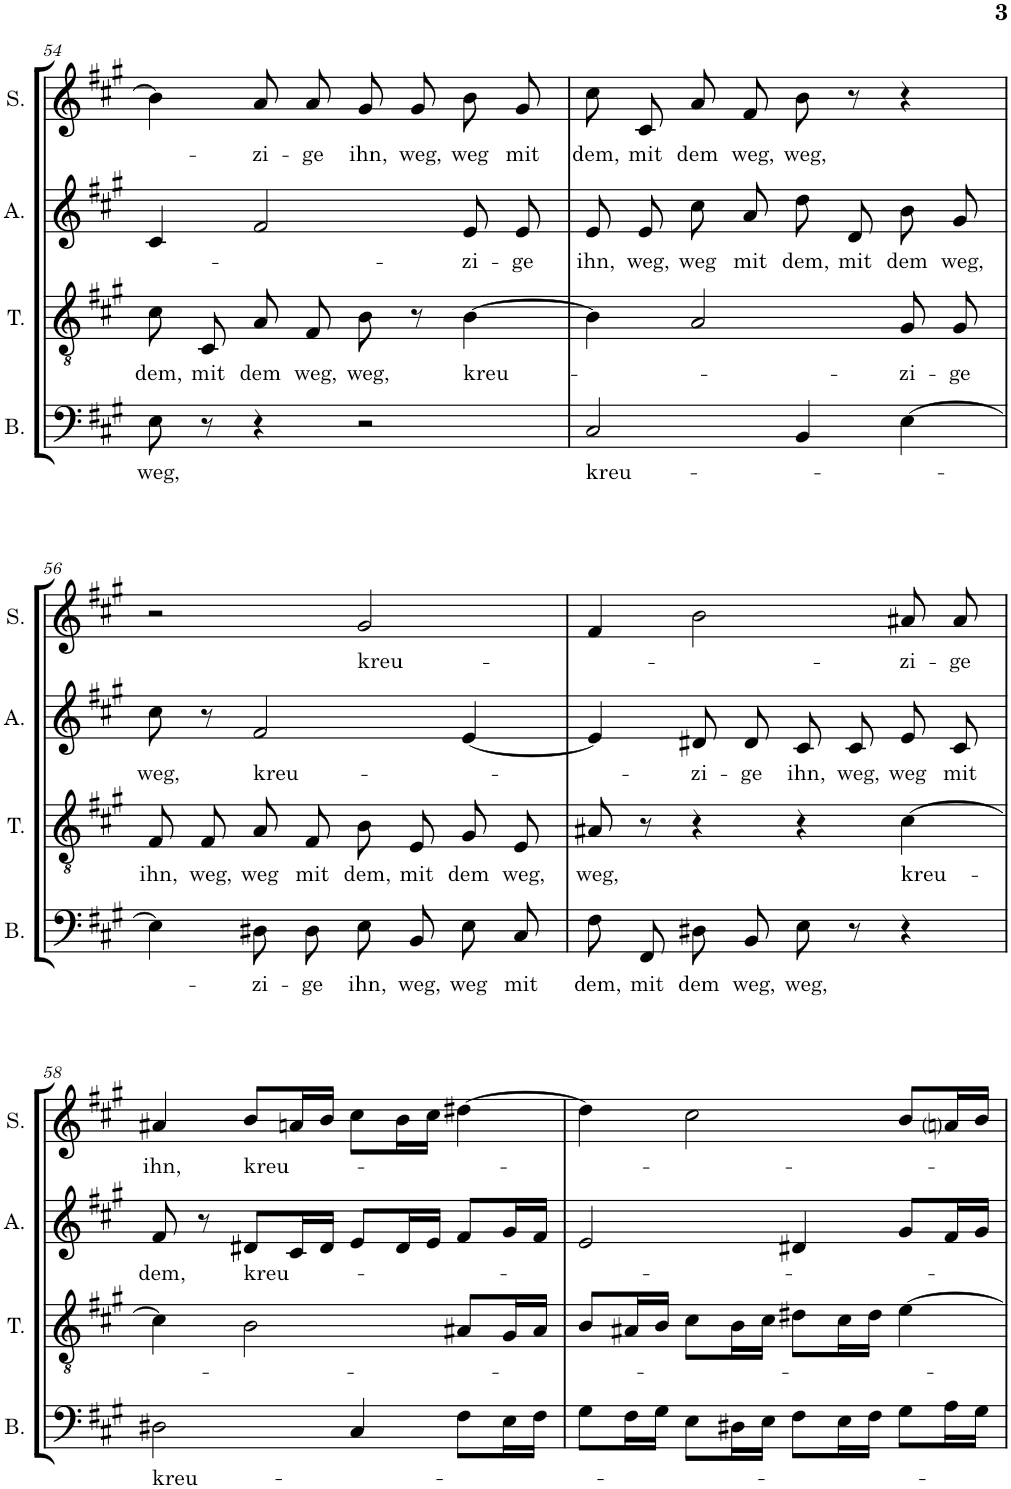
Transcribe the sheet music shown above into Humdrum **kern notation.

**kern	**text	**kern	**text	**kern	**text	**kern	**text
*part4	*part4	*part3	*part3	*part2	*part2	*part1	*part1
*staff4	*staff4	*staff3	*staff3	*staff2	*staff2	*staff1	*staff1
*I"Basso	*	*I"Tenore	*	*I"Alto	*	*I"Soprano	*
*I'B.	*	*I'T.	*	*I'A.	*	*I'S.	*
!!LO:PB:g=z
*clefF4	*	*clefGv2	*	*clefG2	*	*clefG2	*
*k[f#c#g#]	*	*k[f#c#g#]	*	*k[f#c#g#]	*	*k[f#c#g#]	*
*A:	*	*A:	*	*A:	*	*A:	*
*M4/4	*	*M4/4	*	*M4/4	*	*M4/4	*
=54	=54	=54	=54	=54	=54	=54	=54
!	!LO:LY:b	!	!LO:LY:b	!	!	!	!
8E\	weg,	8c#\	dem,	4c#/	.	4b\]	.
!	!	!	!LO:LY:b	!	!	!	!
8r	.	8C#/	mit	.	.	.	.
!	!	!	!LO:LY:b	!	!	!	!LO:LY:b
4r	.	8A/	dem	2f#/	.	8a/	-zi-
!	!	!	!LO:LY:b	!	!	!	!LO:LY:b
.	.	8F#/	weg,	.	.	8a/	-ge
!	!	!	!LO:LY:b	!	!	!	!LO:LY:b
2r	.	8B\	weg,	.	.	8g#/	ihn,
!	!	!	!	!	!	!	!LO:LY:b
.	.	8r	.	.	.	8g#/	weg,
!	!	!	!LO:LY:b	!	!LO:LY:b	!	!LO:LY:b
.	.	[4B\	kreu-	8e/	-zi-	8b\	weg
!	!	!	!	!	!LO:LY:b	!	!LO:LY:b
.	.	.	.	8e/	-ge	8g#/	mit
=55	=55	=55	=55	=55	=55	=55	=55
!	!LO:LY:b	!	!	!	!LO:LY:b	!	!LO:LY:b
2C#/	kreu-	4B\]	.	8e/	ihn,	8cc#\	dem,
!	!	!	!	!	!LO:LY:b	!	!LO:LY:b
.	.	.	.	8e/	weg,	8c#/	mit
!	!	!	!	!	!LO:LY:b	!	!LO:LY:b
.	.	2A/	.	8cc#\	weg	8a/	dem
!	!	!	!	!	!LO:LY:b	!	!LO:LY:b
.	.	.	.	8a/	mit	8f#/	weg,
!	!	!	!	!	!LO:LY:b	!	!LO:LY:b
4BB/	.	.	.	8dd\	dem,	8b\	weg,
!	!	!	!	!	!LO:LY:b	!	!
.	.	.	.	8d/	mit	8r	.
!	!	!	!LO:LY:b	!	!LO:LY:b	!	!
[4E\	.	8G#/	-zi-	8b\	dem	4r	.
!	!	!	!LO:LY:b	!	!LO:LY:b	!	!
.	.	8G#/	-ge	8g#/	weg,	.	.
!!LO:LB:g=z
=56	=56	=56	=56	=56	=56	=56	=56
!	!	!	!LO:LY:b	!	!LO:LY:b	!	!
4E\]	.	8F#/	ihn,	8cc#\	weg,	2r	.
!	!	!	!LO:LY:b	!	!	!	!
.	.	8F#/	weg,	8r	.	.	.
!	!LO:LY:b	!	!LO:LY:b	!	!LO:LY:b	!	!
8D#X\	-zi-	8A/	weg	2f#/	kreu-	.	.
!	!LO:LY:b	!	!LO:LY:b	!	!	!	!
8D#\	-ge	8F#/	mit	.	.	.	.
!	!LO:LY:b	!	!LO:LY:b	!	!	!	!LO:LY:b
8E\	ihn,	8B\	dem,	.	.	2g#/	kreu-
!	!LO:LY:b	!	!LO:LY:b	!	!	!	!
8BB/	weg,	8E/	mit	.	.	.	.
!	!LO:LY:b	!	!LO:LY:b	!	!	!	!
8E\	weg	8G#/	dem	[4e/	.	.	.
!	!LO:LY:b	!	!LO:LY:b	!	!	!	!
8C#/	mit	8E/	weg,	.	.	.	.
=57	=57	=57	=57	=57	=57	=57	=57
!	!LO:LY:b	!	!LO:LY:b	!	!	!	!
8F#\	dem,	8A#X/	weg,	4e/]	.	4f#/	.
!	!LO:LY:b	!	!	!	!	!	!
8FF#/	mit	8r	.	.	.	.	.
!	!LO:LY:b	!	!	!	!LO:LY:b	!	!
8D#X\	dem	4r	.	8d#X/	-zi-	2b\	.
!	!LO:LY:b	!	!	!	!LO:LY:b	!	!
8BB/	weg,	.	.	8d#/	-ge	.	.
!	!LO:LY:b	!	!	!	!LO:LY:b	!	!
8E\	weg,	4r	.	8c#/	ihn,	.	.
!	!	!	!	!	!LO:LY:b	!	!
8r	.	.	.	8c#/	weg,	.	.
!	!	!	!LO:LY:b	!	!LO:LY:b	!	!LO:LY:b
4r	.	[4c#\	kreu-	8e/	weg	8a#X/	-zi-
!	!	!	!	!	!LO:LY:b	!	!LO:LY:b
.	.	.	.	8c#/	mit	8a#/	-ge
!!LO:LB:g=z
=58	=58	=58	=58	=58	=58	=58	=58
!	!LO:LY:b	!	!	!	!LO:LY:b	!	!LO:LY:b
2D#X\	kreu-	4c#\]	.	8f#/	dem,	4a#X/	ihn,
.	.	.	.	8r	.	.	.
!	!	!	!	!	!LO:LY:b	!	!LO:LY:b
.	.	2B\	.	8d#X/L	kreu-	8b/L	kreu-
.	.	.	.	16c#/L	.	16an/L	.
.	.	.	.	16d#/JJ	.	16b/JJ	.
4C#/	.	.	.	8e/L	.	8cc#\L	.
.	.	.	.	16d#/L	.	16b\L	.
.	.	.	.	16e/JJ	.	16cc#\JJ	.
8F#\L	.	8A#X/L	.	8f#/L	.	[4dd#X\	.
16E\L	.	16G#/L	.	16g#/L	.	.	.
16F#\JJ	.	16A#/JJ	.	16f#/JJ	.	.	.
=59	=59	=59	=59	=59	=59	=59	=59
8G#\L	.	8B/L	.	2e/	.	4dd#\]	.
16F#\L	.	16A#X/L	.	.	.	.	.
16G#\JJ	.	16B/JJ	.	.	.	.	.
8E\L	.	8c#\L	.	.	.	2cc#\	.
16D#X\L	.	16B\L	.	.	.	.	.
16E\JJ	.	16c#\JJ	.	.	.	.	.
8F#\L	.	8d#X\L	.	4d#X/	.	.	.
16E\L	.	16c#\L	.	.	.	.	.
16F#\JJ	.	16d#\JJ	.	.	.	.	.
8G#\L	.	[4e\	.	8g#/L	.	8b/L	.
16A\L	.	.	.	16f#/L	.	16ani/L	.
16G#\JJ	.	.	.	16g#/JJ	.	16b/JJ	.
=	=	=	=	=	=	=	=
*-	*-	*-	*-	*-	*-	*-	*-
